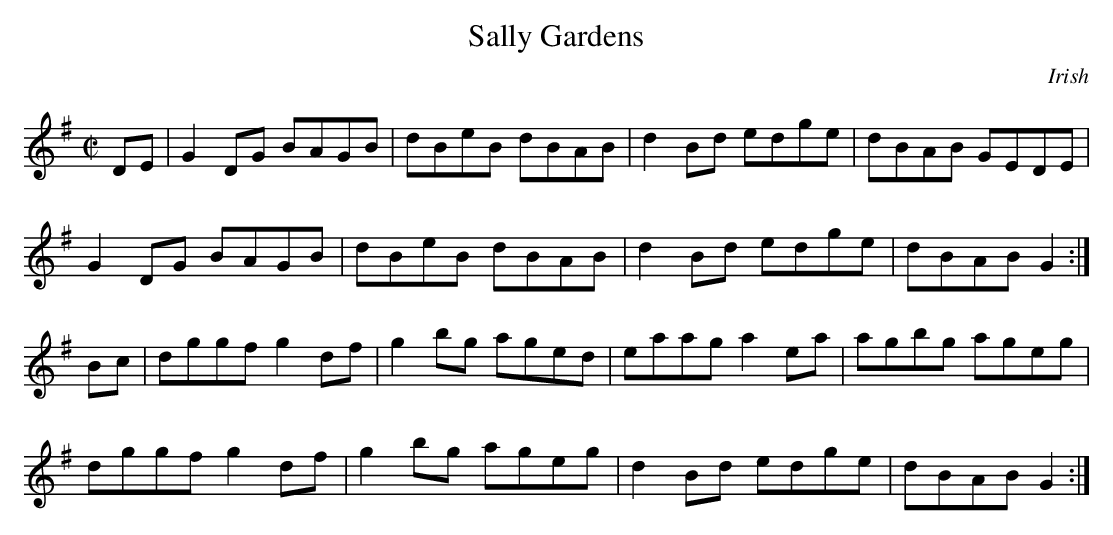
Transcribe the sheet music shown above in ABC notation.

X:1
T:Sally Gardens
M:C|
K:G
DE | G2 DG BAGB | dBeB dBAB | d2 Bd edge | dBAB GEDE |
G2 DG BAGB | dBeB dBAB | d2 Bd edge | dBAB G2 :|
Bc | dggf g2 df | g2 bg aged | eaag a2 ea | agbg ageg |
dggf g2 df | g2 bg ageg | d2 Bd edge | dBAB G2 :|
